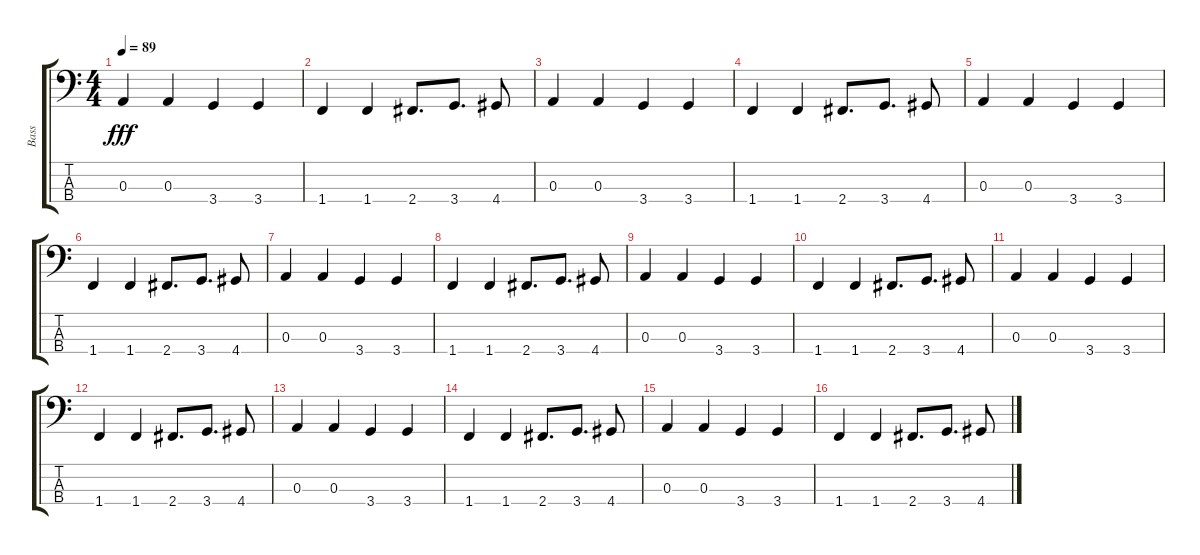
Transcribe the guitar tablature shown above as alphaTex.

\track ("Bass" "Bass") {instrument electricbassfinger}
\staff {score tabs}
\tuning (G2 D2 A1 E1) {hide}
\ts (4 4)
\tempo 89
\clef f4
\ks c
0.3.4{dy fff} 0.3.4 3.4.4 3.4.4 |
1.4.4 1.4.4 2.4.8{d} 3.4.8{d} 4.4.8 |
0.3.4 0.3.4 3.4.4 3.4.4 |
1.4.4 1.4.4 2.4.8{d} 3.4.8{d} 4.4.8 |
0.3.4 0.3.4 3.4.4 3.4.4 |
1.4.4 1.4.4 2.4.8{d} 3.4.8{d} 4.4.8 |
0.3.4 0.3.4 3.4.4 3.4.4 |
1.4.4 1.4.4 2.4.8{d} 3.4.8{d} 4.4.8 |
0.3.4 0.3.4 3.4.4 3.4.4 |
1.4.4 1.4.4 2.4.8{d} 3.4.8{d} 4.4.8 |
0.3.4 0.3.4 3.4.4 3.4.4 |
1.4.4 1.4.4 2.4.8{d} 3.4.8{d} 4.4.8 |
0.3.4 0.3.4 3.4.4 3.4.4 |
1.4.4 1.4.4 2.4.8{d} 3.4.8{d} 4.4.8 |
0.3.4 0.3.4 3.4.4 3.4.4 |
1.4.4 1.4.4 2.4.8{d} 3.4.8{d} 4.4.8
